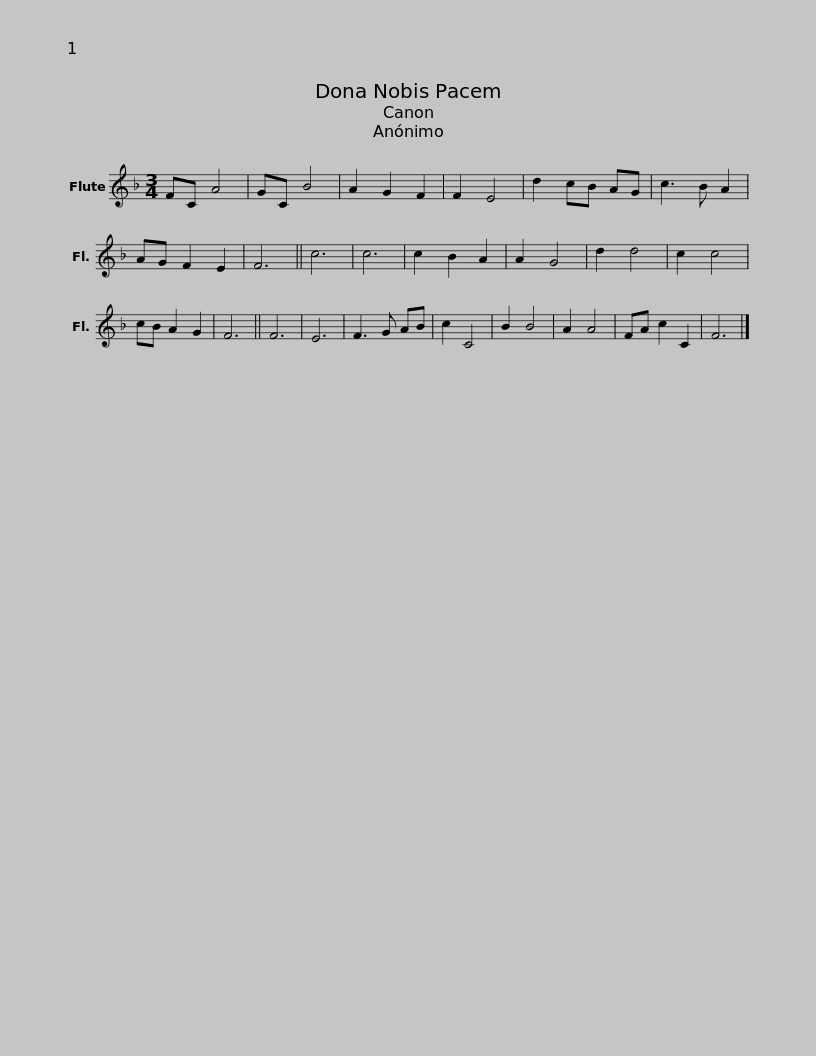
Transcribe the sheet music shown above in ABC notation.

X:1
L:1/8
M:3/4
I:linebreak $
K:F
V:1 treble
V:1
 FC A4 | GC B4 | A2 G2 F2 | F2 E4 | d2 cB AG | %5
 c3 B A2 |$ AG F2 E2 | F6 || c6 | c6 | %10
 c2 B2 A2 | A2 G4 | d2 d4 | c2 c4 |$ cB A2 G2 | %15
 F6 || F6 | E6 | F3 G AB | c2 C4 | %20
 B2 B4 | A2 A4 |$ FA c2 C2 | F6 |] %24
